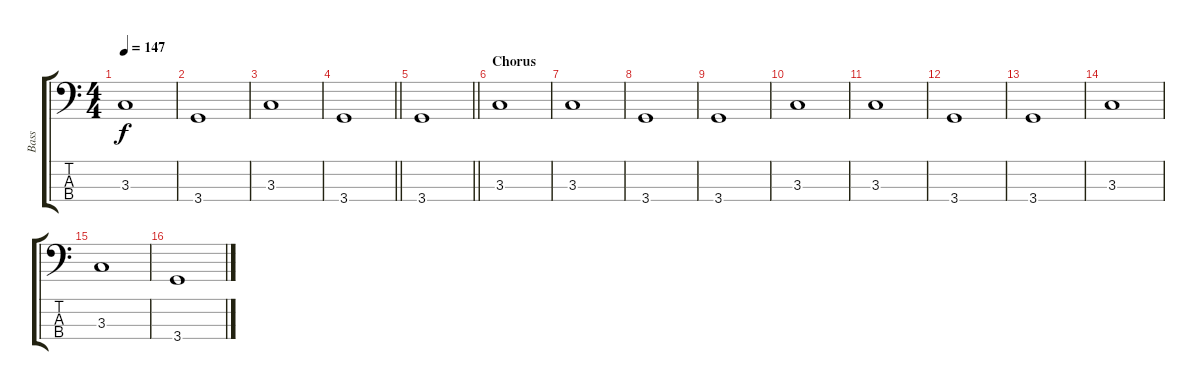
\track ("Bass" "Bass") {instrument electricbassfinger}
\staff {score tabs}
\tuning (G2 D2 A1 E1) {hide}
\ts (4 4)
\tempo 147
\clef f4
\ks c
3.3.1{dy f} |
3.4.1 |
3.3.1 |
\barLineRight lightlight
3.4.1 |
\barLineRight lightlight
3.4.1 |
\section ("" "Chorus")
3.3.1 |
3.3.1 |
3.4.1 |
3.4.1 |
3.3.1 |
3.3.1 |
3.4.1 |
3.4.1 |
3.3.1 |
3.3.1 |
3.4.1
